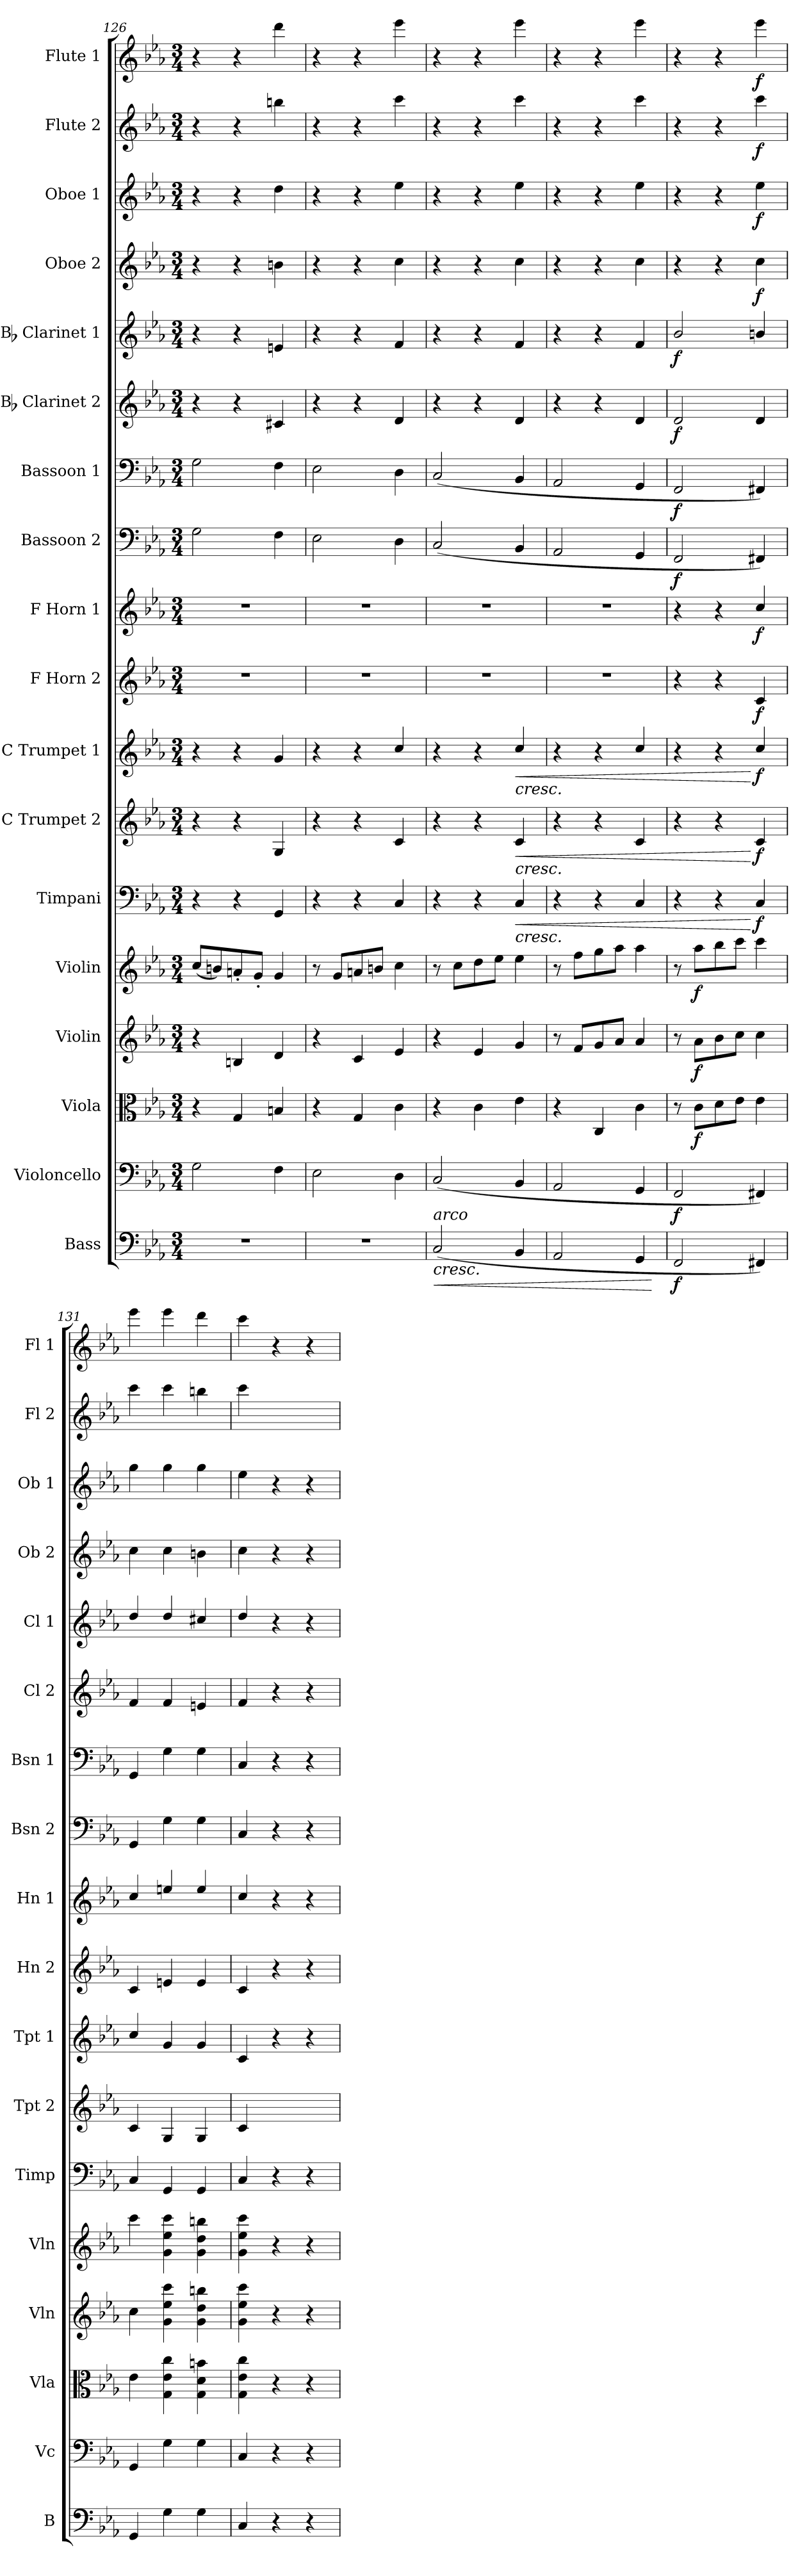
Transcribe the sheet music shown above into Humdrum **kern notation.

**kern	**dynam	**kern	**dynam	**kern	**dynam	**kern	**dynam	**kern	**dynam	**kern	**dynam	**kern	**dynam	**kern	**dynam	**kern	**dynam	**kern	**dynam	**kern	**dynam	**kern	**dynam	**kern	**dynam	**kern	**dynam	**kern	**dynam	**kern	**dynam	**kern	**dynam	**kern	**dynam
*part18	*part18	*part17	*part17	*part16	*part16	*part15	*part15	*part14	*part14	*part13	*part13	*part12	*part12	*part11	*part11	*part10	*part10	*part9	*part9	*part8	*part8	*part7	*part7	*part6	*part6	*part5	*part5	*part4	*part4	*part3	*part3	*part2	*part2	*part1	*part1
*staff18	*staff18	*staff17	*staff17	*staff16	*staff16	*staff15	*staff15	*staff14	*staff14	*staff13	*staff13	*staff12	*staff12	*staff11	*staff11	*staff10	*staff10	*staff9	*staff9	*staff8	*staff8	*staff7	*staff7	*staff6	*staff6	*staff5	*staff5	*staff4	*staff4	*staff3	*staff3	*staff2	*staff2	*staff1	*staff1
*I"Bass	*	*I"Violoncello	*	*I"Viola	*	*I"Violin	*	*I"Violin	*	*I"Timpani	*	*I"C Trumpet 2	*	*I"C Trumpet 1	*	*I"F Horn 2	*	*I"F Horn 1	*	*I"Bassoon 2	*	*I"Bassoon 1	*	*I"Bb Clarinet 2	*	*I"Bb Clarinet 1	*	*I"Oboe 2	*	*I"Oboe 1	*	*I"Flute 2	*	*I"Flute 1	*
*I'B	*	*I'Vc	*	*I'Vla	*	*I'Vln	*	*I'Vln	*	*I'Timp	*	*I'Tpt 2	*	*I'Tpt 1	*	*I'Hn 2	*	*I'Hn 1	*	*I'Bsn 2	*	*I'Bsn 1	*	*I'Cl 2	*	*I'Cl 1	*	*I'Ob 2	*	*I'Ob 1	*	*I'Fl 2	*	*I'Fl 1	*
*clefF4	*	*clefF4	*	*clefC3	*	*clefG2	*	*clefG2	*	*clefF4	*	*clefG2	*	*clefG2	*	*clefG2	*	*clefG2	*	*clefF4	*	*clefF4	*	*clefG2	*	*clefG2	*	*clefG2	*	*clefG2	*	*clefG2	*	*clefG2	*
*ITrd7c12	*	*	*	*	*	*	*	*	*	*	*	*	*	*	*	*ITrd4c7	*	*ITrd4c7	*	*	*	*	*	*ITrd1c2	*	*ITrd1c2	*	*	*	*	*	*	*	*	*
*k[b-e-a-]	*	*k[b-e-a-]	*	*k[b-e-a-]	*	*k[b-e-a-]	*	*k[b-e-a-]	*	*k[b-e-a-]	*	*k[b-e-a-]	*	*k[b-e-a-]	*	*k[b-e-a-d-]	*	*k[b-e-a-d-]	*	*k[b-e-a-]	*	*k[b-e-a-]	*	*k[b-e-a-d-g-]	*	*k[b-e-a-d-g-]	*	*k[b-e-a-]	*	*k[b-e-a-]	*	*k[b-e-a-]	*	*k[b-e-a-]	*
*M3/4	*	*M3/4	*	*M3/4	*	*M3/4	*	*M3/4	*	*M3/4	*	*M3/4	*	*M3/4	*	*M3/4	*	*M3/4	*	*M3/4	*	*M3/4	*	*M3/4	*	*M3/4	*	*M3/4	*	*M3/4	*	*M3/4	*	*M3/4	*
=126	=126	=126	=126	=126	=126	=126	=126	=126	=126	=126	=126	=126	=126	=126	=126	=126	=126	=126	=126	=126	=126	=126	=126	=126	=126	=126	=126	=126	=126	=126	=126	=126	=126	=126	=126
2.r	.	2G	.	4r	.	4r	.	(8ccL	.	4r	.	4r	.	4r	.	2.r	.	2.r	.	2G	.	2G	.	4r	.	4r	.	4r	.	4r	.	4r	.	4r	.
.	.	.	.	.	.	.	.	8bn)	.	.	.	.	.	.	.	.	.	.	.	.	.	.	.	.	.	.	.	.	.	.	.	.	.	.	.
.	.	.	.	4G	.	4Bn	.	8an'	.	4r	.	4r	.	4r	.	.	.	.	.	.	.	.	.	4r	.	4r	.	4r	.	4r	.	4r	.	4r	.
.	.	.	.	.	.	.	.	8g'J	.	.	.	.	.	.	.	.	.	.	.	.	.	.	.	.	.	.	.	.	.	.	.	.	.	.	.
.	.	4F	.	4Bn	.	4d	.	4g	.	4GG	.	4G/	.	4g/	.	.	.	.	.	4F	.	4F	.	4Bn/	.	4dn/	.	4bn\	.	4dd\	.	4bbn\	.	4ddd\	.
=127	=127	=127	=127	=127	=127	=127	=127	=127	=127	=127	=127	=127	=127	=127	=127	=127	=127	=127	=127	=127	=127	=127	=127	=127	=127	=127	=127	=127	=127	=127	=127	=127	=127	=127	=127
2.r	.	2E-	.	4r	.	4r	.	8r	.	4r	.	4r	.	4r	.	2.r	.	2.r	.	2E-	.	2E-	.	4r	.	4r	.	4r	.	4r	.	4r	.	4r	.
.	.	.	.	.	.	.	.	8gL	.	.	.	.	.	.	.	.	.	.	.	.	.	.	.	.	.	.	.	.	.	.	.	.	.	.	.
.	.	.	.	4G	.	4c	.	8an	.	4r	.	4r	.	4r	.	.	.	.	.	.	.	.	.	4r	.	4r	.	4r	.	4r	.	4r	.	4r	.
.	.	.	.	.	.	.	.	8bnJ	.	.	.	.	.	.	.	.	.	.	.	.	.	.	.	.	.	.	.	.	.	.	.	.	.	.	.
.	.	4D	.	4c	.	4e-	.	4cc	.	4C	.	4c/	.	4cc/	.	.	.	.	.	4D	.	4D	.	4c/	.	4e-/	.	4cc\	.	4ee-\	.	4ccc\	.	4eee-\	.
=128	=128	=128	=128	=128	=128	=128	=128	=128	=128	=128	=128	=128	=128	=128	=128	=128	=128	=128	=128	=128	=128	=128	=128	=128	=128	=128	=128	=128	=128	=128	=128	=128	=128	=128	=128
!LO:TX:b:i:t=cresc.	!	!	!	!	!	!	!	!	!	!	!	!	!	!	!	!	!	!	!	!	!	!	!	!	!	!	!	!	!	!	!	!	!	!	!
!LO:TX:a:i:t=arco	!	!	!	!	!	!	!	!	!	!	!	!	!	!	!	!	!	!	!	!	!	!	!	!	!	!	!	!	!	!	!	!	!	!	!
!	!LO:HP:b	!	!	!	!	!	!	!	!	!	!	!	!	!	!	!	!	!	!	!	!	!	!	!	!	!	!	!	!	!	!	!	!	!	!
(2CC	<	(2C	.	4r	.	4r	.	8r	.	4r	.	4r	.	4r	.	2.r	.	2.r	.	(2C	.	(2C	.	4r	.	4r	.	4r	.	4r	.	4r	.	4r	.
.	.	.	.	.	.	.	.	8ccL	.	.	.	.	.	.	.	.	.	.	.	.	.	.	.	.	.	.	.	.	.	.	.	.	.	.	.
.	.	.	.	4c	.	4e-	.	8dd	.	4r	.	4r	.	4r	.	.	.	.	.	.	.	.	.	4r	.	4r	.	4r	.	4r	.	4r	.	4r	.
.	.	.	.	.	.	.	.	8ee-J	.	.	.	.	.	.	.	.	.	.	.	.	.	.	.	.	.	.	.	.	.	.	.	.	.	.	.
!	!	!	!	!	!	!	!	!	!	!	!	!	!	!LO:TX:b:i:t=cresc.	!	!	!	!	!	!	!	!	!	!	!	!	!	!	!	!	!	!	!	!	!
!	!	!	!	!	!	!	!	!	!	!	!	!LO:TX:b:i:t=cresc.	!	!	!	!	!	!	!	!	!	!	!	!	!	!	!	!	!	!	!	!	!	!	!
!	!	!	!	!	!	!	!	!	!	!LO:TX:b:i:t=cresc.	!	!	!	!	!	!	!	!	!	!	!	!	!	!	!	!	!	!	!	!	!	!	!	!	!
!	!	!	!	!	!	!	!	!	!	!	!LO:HP:b	!	!LO:HP:b	!	!LO:HP:b	!	!	!	!	!	!	!	!	!	!	!	!	!	!	!	!	!	!	!	!
4BBB-	.	4BB-	.	4e-	.	4g	.	4ee-	.	4C	<	4c/	<	4cc/	<	.	.	.	.	4BB-	.	4BB-	.	4c/	.	4e-/	.	4cc\	.	4ee-\	.	4ccc\	.	4eee-\	.
=129	=129	=129	=129	=129	=129	=129	=129	=129	=129	=129	=129	=129	=129	=129	=129	=129	=129	=129	=129	=129	=129	=129	=129	=129	=129	=129	=129	=129	=129	=129	=129	=129	=129	=129	=129
2AAA-	.	2AA-	.	4r	.	8r	.	8r	.	4r	.	4r	.	4r	.	2.r	.	2.r	.	2AA-	.	2AA-	.	4r	.	4r	.	4r	.	4r	.	4r	.	4r	.
.	.	.	.	.	.	8fL	.	8ffL	.	.	.	.	.	.	.	.	.	.	.	.	.	.	.	.	.	.	.	.	.	.	.	.	.	.	.
.	.	.	.	4C	.	8g	.	8gg	.	4r	.	4r	.	4r	.	.	.	.	.	.	.	.	.	4r	.	4r	.	4r	.	4r	.	4r	.	4r	.
.	.	.	.	.	.	8a-J	.	8aa-J	.	.	.	.	.	.	.	.	.	.	.	.	.	.	.	.	.	.	.	.	.	.	.	.	.	.	.
4GGG	.	4GG	.	4c	.	4a-	.	4aa-	.	4C	.	4c/	.	4cc/	.	.	.	.	.	4GG	.	4GG	.	4c/	.	4e-/	.	4cc\	.	4ee-\	.	4ccc\	.	4eee-\	.
.	[	.	.	.	.	.	.	.	.	.	.	.	.	.	.	.	.	.	.	.	.	.	.	.	.	.	.	.	.	.	.	.	.	.	.
=130	=130	=130	=130	=130	=130	=130	=130	=130	=130	=130	=130	=130	=130	=130	=130	=130	=130	=130	=130	=130	=130	=130	=130	=130	=130	=130	=130	=130	=130	=130	=130	=130	=130	=130	=130
!	!LO:DY:b	!	!LO:DY:b	!	!	!	!	!	!	!	!	!	!	!	!	!	!	!	!	!	!LO:DY:b	!	!LO:DY:b	!	!LO:DY:b	!	!LO:DY:b	!	!	!	!	!	!	!	!
2FFF	f	2FF	f	8r	.	8r	.	8r	.	4r	.	4r	.	4r	.	4r	.	4r	.	2FF	f	2FF	f	2c/	f	2a-/	f	4r	.	4r	.	4r	.	4r	.
!	!	!	!	!	!LO:DY:b	!	!LO:DY:b	!	!LO:DY:b	!	!	!	!	!	!	!	!	!	!	!	!	!	!	!	!	!	!	!	!	!	!	!	!	!	!
.	.	.	.	8cL	f	8a-L	f	8aa-L	f	.	.	.	.	.	.	.	.	.	.	.	.	.	.	.	.	.	.	.	.	.	.	.	.	.	.
.	.	.	.	8d	.	8b-	.	8bb-	.	4r	.	4r	.	4r	.	4r	.	4r	.	.	.	.	.	.	.	.	.	4r	.	4r	.	4r	.	4r	.
.	.	.	.	8e-J	.	8ccJ	.	8cccJ	.	.	.	.	.	.	.	.	.	.	.	.	.	.	.	.	.	.	.	.	.	.	.	.	.	.	.
!	!	!	!	!	!	!	!	!	!	!	!LO:DY:n=1:b	!	!LO:DY:n=1:b	!	!LO:DY:n=1:b	!	!LO:DY:b	!	!LO:DY:b	!	!	!	!	!	!	!	!	!	!LO:DY:b	!	!LO:DY:b	!	!LO:DY:b	!	!LO:DY:b
4FFF#X)	.	4FF#X)	.	4e-	.	4cc	.	4ccc	.	4C	[ f	4c/	[ f	4cc/	[ f	4F/	f	4f/	f	4FF#X)	.	4FF#X)	.	4c/	.	4an/	.	4cc\	f	4ee-\	f	4ccc\	f	4eee-\	f
=131	=131	=131	=131	=131	=131	=131	=131	=131	=131	=131	=131	=131	=131	=131	=131	=131	=131	=131	=131	=131	=131	=131	=131	=131	=131	=131	=131	=131	=131	=131	=131	=131	=131	=131	=131
4GGG	.	4GG	.	4e-	.	4cc	.	4ccc	.	4C	.	4c/	.	4cc/	.	4F/	.	4f/	.	4GG	.	4GG	.	4e-/	.	4cc/	.	4cc\	.	4gg\	.	4ccc\	.	4eee-\	.
4GG	.	4G	.	4G\ 4e-\ 4cc\	.	4g\ 4ee-\ 4ccc\	.	4g\ 4ee-\ 4ccc\	.	4GG	.	4G/	.	4g/	.	4An/	.	4an/	.	4G	.	4G	.	4e-/	.	4cc/	.	4cc\	.	4gg\	.	4ccc\	.	4eee-\	.
4GG	.	4G	.	4G\ 4d\ 4bn\	.	4g\ 4dd\ 4bbn\	.	4g\ 4dd\ 4bbn\	.	4GG	.	4G/	.	4g/	.	4A/	.	4a/	.	4G	.	4G	.	4dn/	.	4bn/	.	4bn\	.	4gg\	.	4bbn\	.	4ddd\	.
!!LO:PB:g=z
=132	=132	=132	=132	=132	=132	=132	=132	=132	=132	=132	=132	=132	=132	=132	=132	=132	=132	=132	=132	=132	=132	=132	=132	=132	=132	=132	=132	=132	=132	=132	=132	=132	=132	=132	=132
4CC	.	4C	.	4G\ 4e-\ 4cc\	.	4g\ 4ee-\ 4ccc\	.	4g\ 4ee-\ 4ccc\	.	4C	.	4c	.	4c	.	4F/	.	4f/	.	4C	.	4C	.	4e-/	.	4cc/	.	4cc\	.	4ee-\	.	4ccc	.	4ccc	.
4r	.	4r	.	4r	.	4r	.	4r	.	4r	.	2ryy	.	4r	.	4r	.	4r	.	4r	.	4r	.	4r	.	4r	.	4r	.	4r	.	2ryy	.	4r	.
4r	.	4r	.	4r	.	4r	.	4r	.	4r	.	.	.	4r	.	4r	.	4r	.	4r	.	4r	.	4r	.	4r	.	4r	.	4r	.	.	.	4r	.
=	=	=	=	=	=	=	=	=	=	=	=	=	=	=	=	=	=	=	=	=	=	=	=	=	=	=	=	=	=	=	=	=	=	=	=
*-	*-	*-	*-	*-	*-	*-	*-	*-	*-	*-	*-	*-	*-	*-	*-	*-	*-	*-	*-	*-	*-	*-	*-	*-	*-	*-	*-	*-	*-	*-	*-	*-	*-	*-	*-
